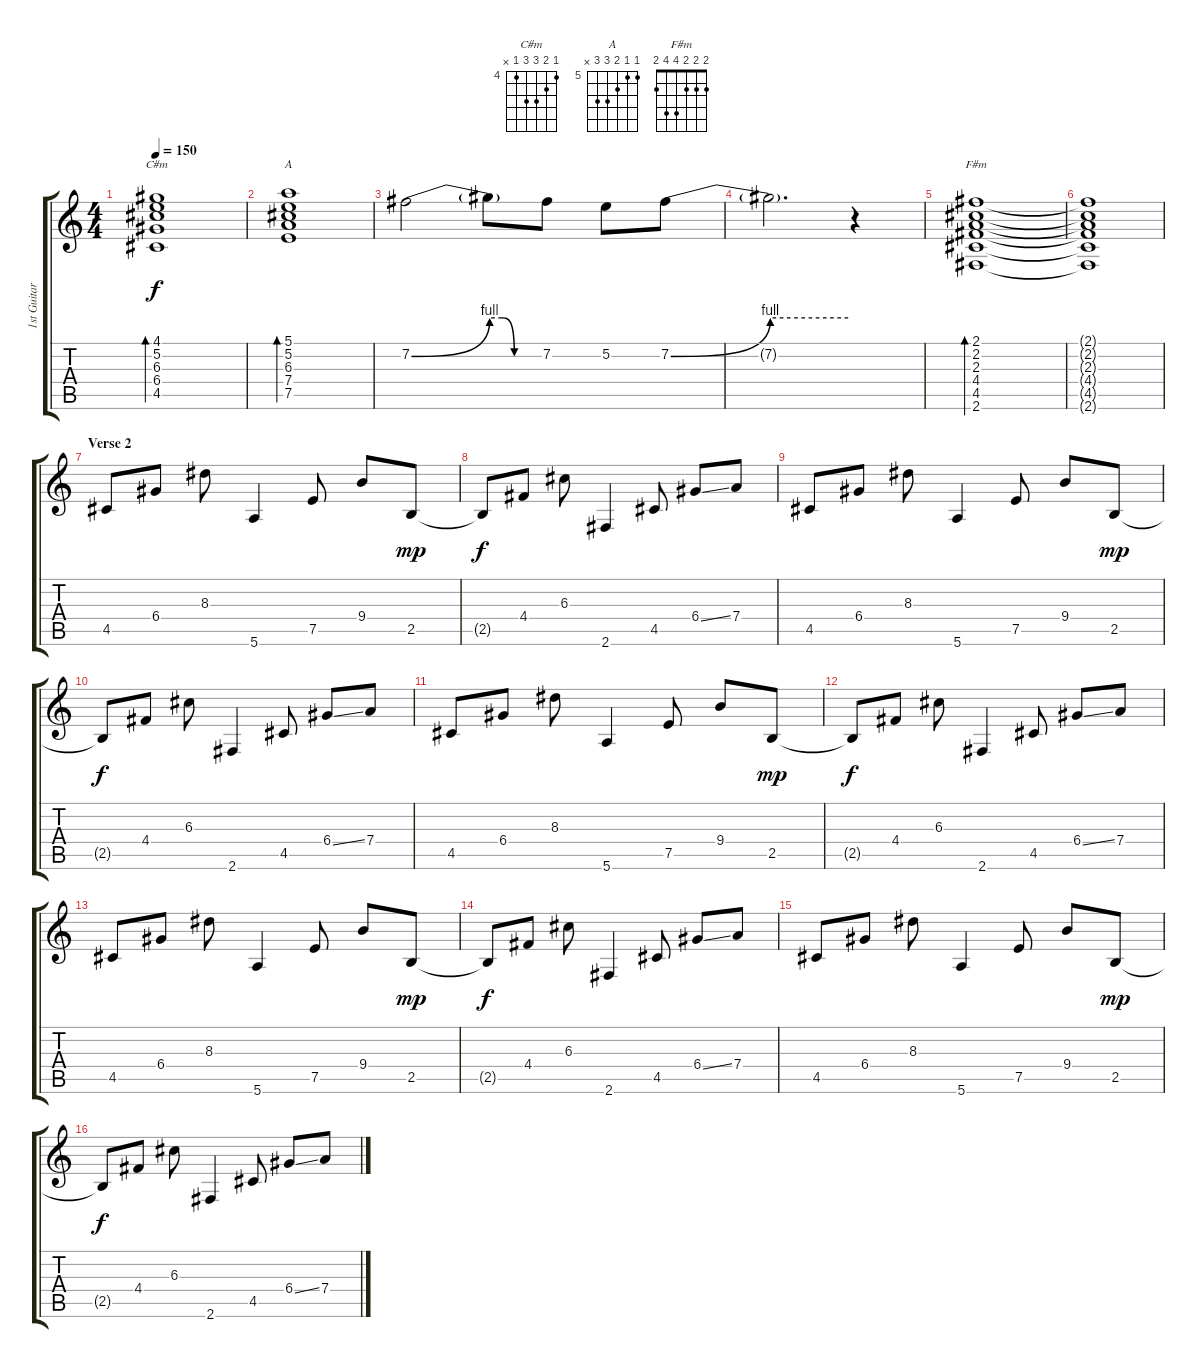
\track ("1st Guitar" "1st Guitar") {instrument electricguitarjazz}
\staff {score tabs}
\tuning (E4 B3 G3 D3 A2 E2) {hide}
\chord ("C#m" 4 5 6 6 4 x) {firstfret 4}
\chord ("A" 5 5 6 7 7 x) {firstfret 5}
\chord ("F#m" 2 2 2 4 4 2)
\ts (4 4)
\tempo 150
\clef g2
\ks c
(4.1 5.2 6.3 6.4 4.5).1{bd 240 ch "C#m" dy f} |
(5.1 5.2 6.3 7.4 7.5).1{bd 240 ch "A"} |
7.2{be (bend 0 0 60 4)}.2 7.2{be (custom 0 4 15 4 30 0 60 0) t}.8 7.2.8 5.2.8 7.2{be (bend 0 0 60 4)}.8 |
7.2{be (hold 0 4 60 4) t}.2{d} r.4 |
(2.1 2.2 2.3 4.4 4.5 2.6).1{bd 240 ch "F#m"} |
(2.1{t} 2.2{t} 2.3{t} 4.4{t} 4.5{t} 2.6{t}).1 |
\section ("" "Verse 2")
4.5.8 6.4.8 8.3.8 5.6.4 7.5.8 9.4.8 2.5.8{dy mp} |
2.5{t}.8{dy f} 4.4.8 6.3.8 2.6.4 4.5.8 6.4{ss}.8 7.4.8 |
4.5.8 6.4.8 8.3.8 5.6.4 7.5.8 9.4.8 2.5.8{dy mp} |
2.5{t}.8{dy f} 4.4.8 6.3.8 2.6.4 4.5.8 6.4{ss}.8 7.4.8 |
4.5.8 6.4.8 8.3.8 5.6.4 7.5.8 9.4.8 2.5.8{dy mp} |
2.5{t}.8{dy f} 4.4.8 6.3.8 2.6.4 4.5.8 6.4{ss}.8 7.4.8 |
4.5.8 6.4.8 8.3.8 5.6.4 7.5.8 9.4.8 2.5.8{dy mp} |
2.5{t}.8{dy f} 4.4.8 6.3.8 2.6.4 4.5.8 6.4{ss}.8 7.4.8 |
4.5.8 6.4.8 8.3.8 5.6.4 7.5.8 9.4.8 2.5.8{dy mp} |
2.5{t}.8{dy f} 4.4.8 6.3.8 2.6.4 4.5.8 6.4{ss}.8 7.4.8
